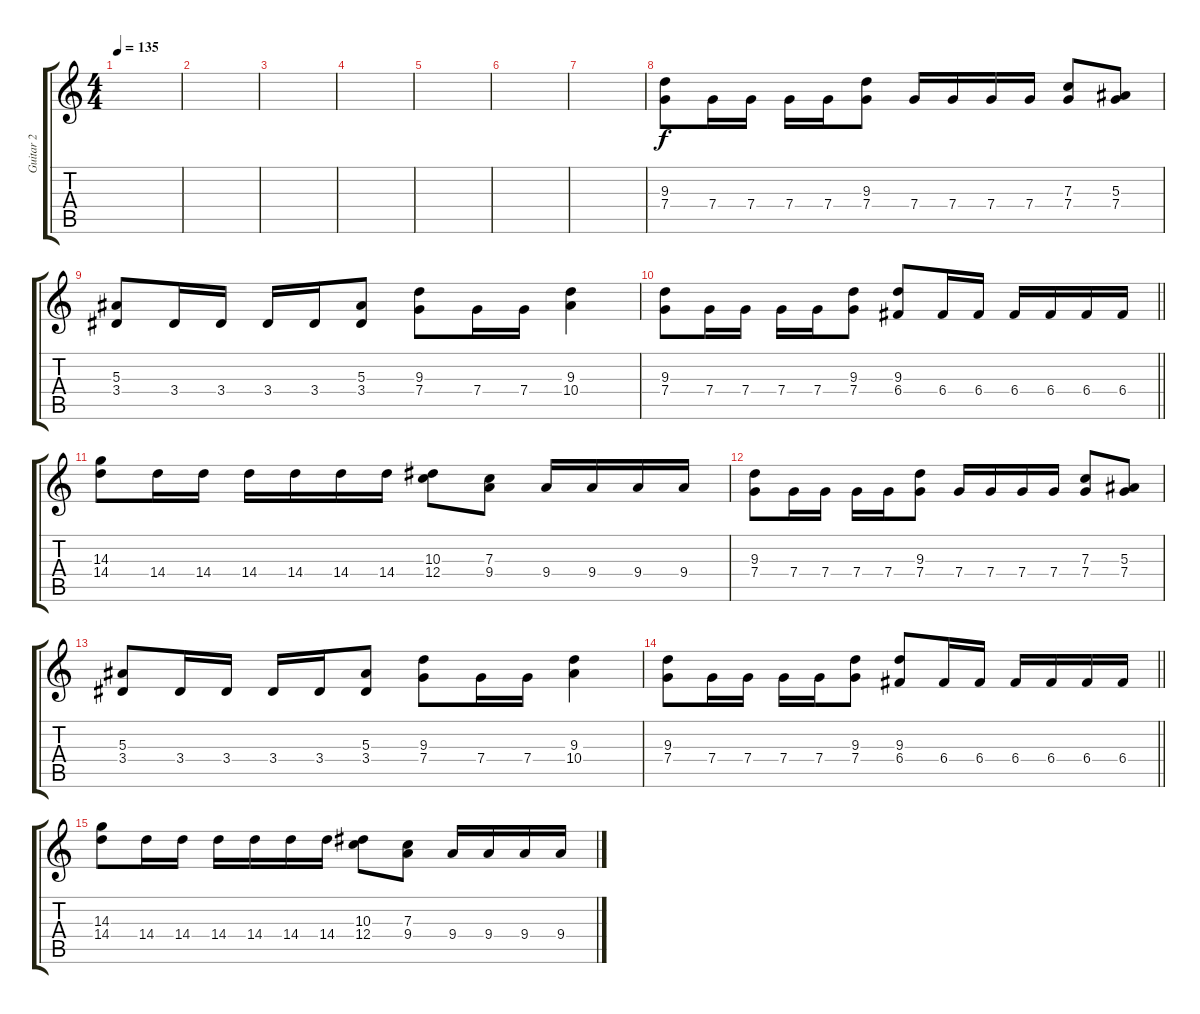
\track ("Guitar 2" "Guitar 2") {instrument distortionguitar}
\staff {score tabs}
\tuning (D4 A3 F3 C3 G2 D2) {hide}
\ts (4 4)
\tempo 135
\clef g2
\ks c
|
|
|
|
|
|
|
(9.3 7.4).8 7.4.16 7.4.16 7.4.16 7.4.16 (9.3 7.4).8 7.4.16 7.4.16 7.4.16 7.4.16 (7.3 7.4).8 (5.3 7.4).8 |
(5.3 3.4).8 3.4.16 3.4.16 3.4.16 3.4.16 (5.3 3.4).8 (9.3 7.4).8 7.4.16 7.4.16 (9.3 10.4).4 |
\barLineRight lightlight
(9.3 7.4).8 7.4.16 7.4.16 7.4.16 7.4.16 (9.3 7.4).8 (9.3 6.4).8 6.4.16 6.4.16 6.4.16 6.4.16 6.4.16 6.4.16 |
(14.3 14.4).8 14.4.16 14.4.16 14.4.16 14.4.16 14.4.16 14.4.16 (10.3 12.4).8 (7.3 9.4).8 9.4.16 9.4.16 9.4.16 9.4.16 |
(9.3 7.4).8 7.4.16 7.4.16 7.4.16 7.4.16 (9.3 7.4).8 7.4.16 7.4.16 7.4.16 7.4.16 (7.3 7.4).8 (5.3 7.4).8 |
(5.3 3.4).8 3.4.16 3.4.16 3.4.16 3.4.16 (5.3 3.4).8 (9.3 7.4).8 7.4.16 7.4.16 (9.3 10.4).4 |
\barLineRight lightlight
(9.3 7.4).8 7.4.16 7.4.16 7.4.16 7.4.16 (9.3 7.4).8 (9.3 6.4).8 6.4.16 6.4.16 6.4.16 6.4.16 6.4.16 6.4.16 |
(14.3 14.4).8 14.4.16 14.4.16 14.4.16 14.4.16 14.4.16 14.4.16 (10.3 12.4).8 (7.3 9.4).8 9.4.16 9.4.16 9.4.16 9.4.16
